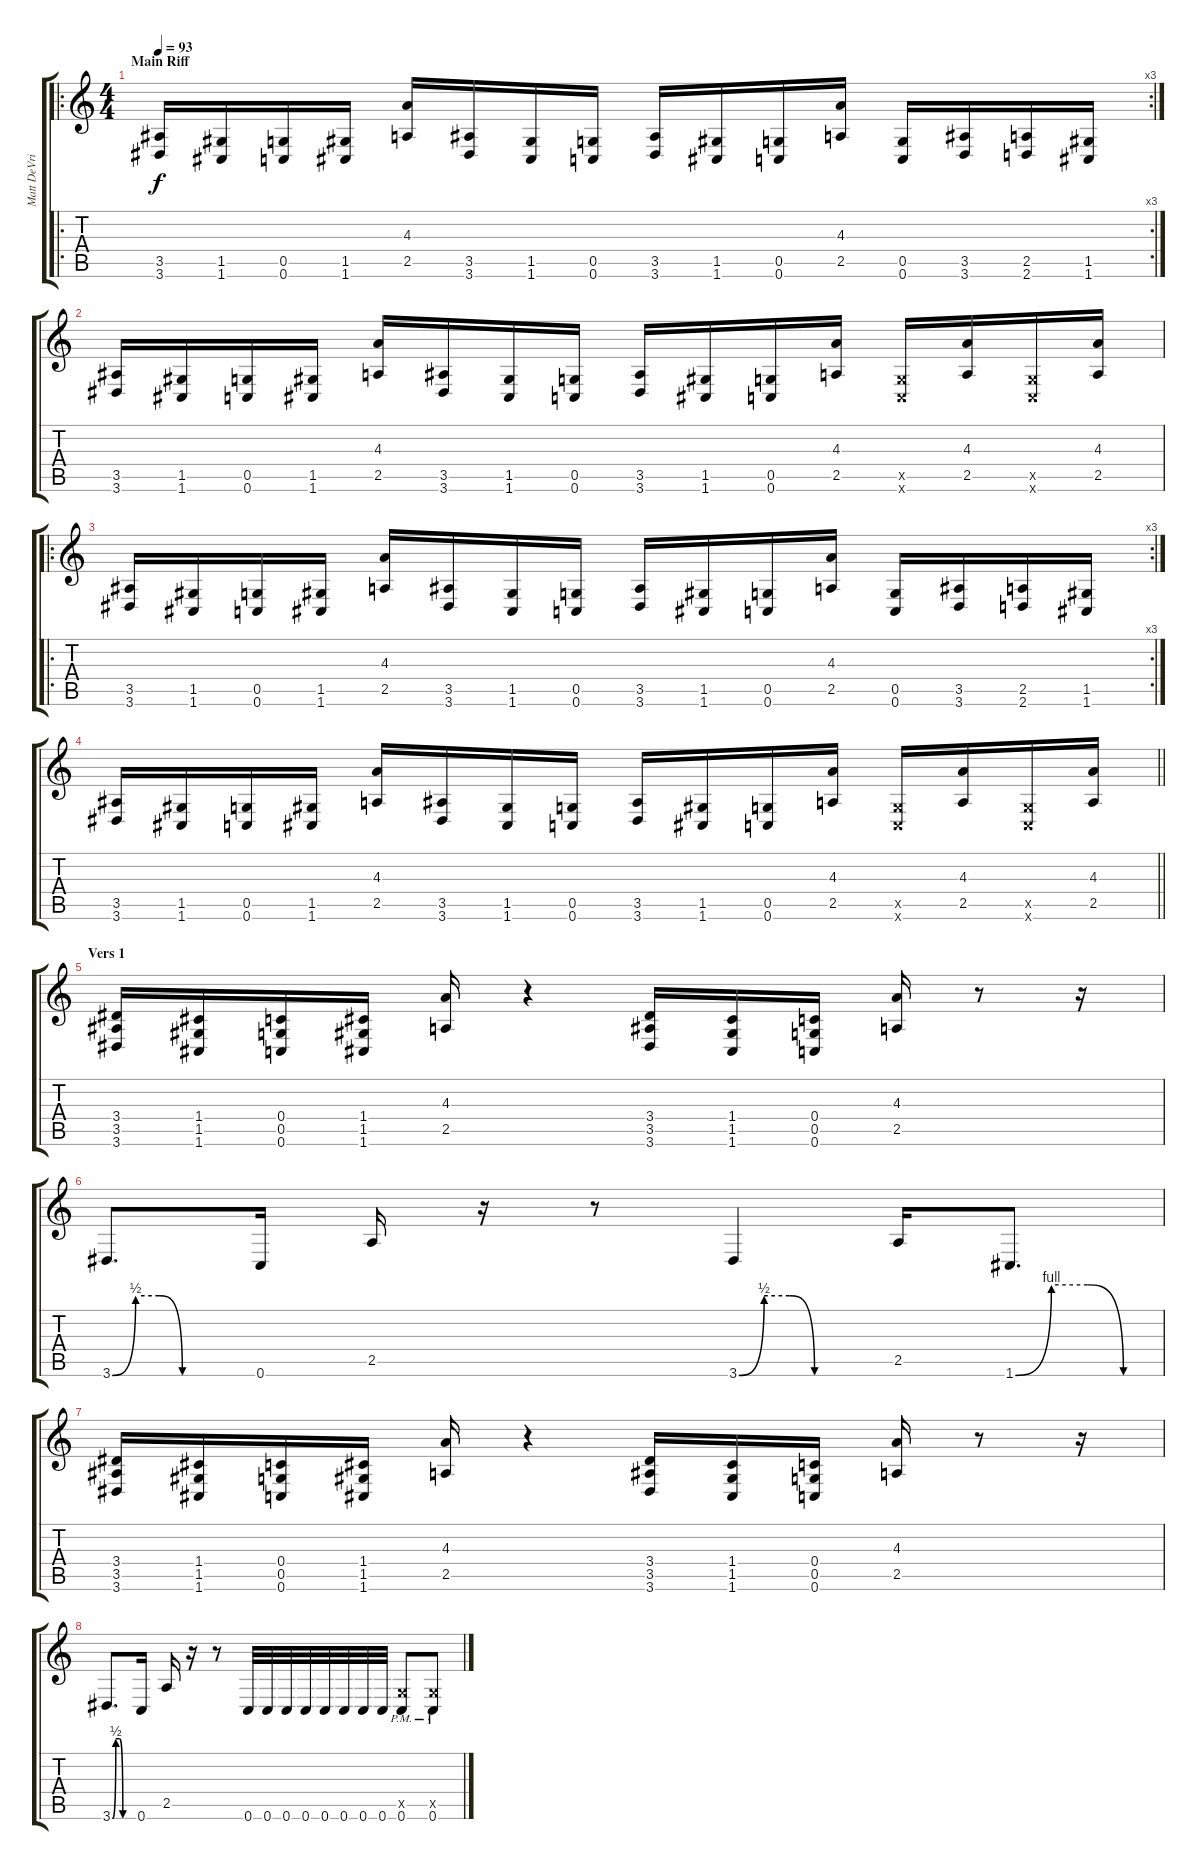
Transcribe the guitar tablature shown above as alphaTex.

\track ("Matt DeVries" "Matt DeVri") {instrument distortionguitar}
\staff {score tabs}
\tuning (D4 A3 F3 C3 G2 C2) {hide}
\ro
\rc 3
\ts (4 4)
\section ("" "Main Riff")
\tempo 93
\clef g2
\ks c
(3.5 3.6).16{dy f} (1.5 1.6).16 (0.5 0.6).16 (1.5 1.6).16 (4.3 2.5).16 (3.5 3.6).16 (1.5 1.6).16 (0.5 0.6).16 (3.5 3.6).16 (1.5 1.6).16 (0.5 0.6).16 (4.3 2.5).16 (0.5 0.6).16 (3.5 3.6).16 (2.5 2.6).16 (1.5 1.6).16 |
(3.5 3.6).16 (1.5 1.6).16 (0.5 0.6).16 (1.5 1.6).16 (4.3 2.5).16 (3.5 3.6).16 (1.5 1.6).16 (0.5 0.6).16 (3.5 3.6).16 (1.5 1.6).16 (0.5 0.6).16 (4.3 2.5).16 (0.5{x} 0.6{x}).16 (4.3 2.5).16 (0.5{x} 0.6{x}).16 (4.3 2.5).16 |
\ro
\rc 3
(3.5 3.6).16 (1.5 1.6).16 (0.5 0.6).16 (1.5 1.6).16 (4.3 2.5).16 (3.5 3.6).16 (1.5 1.6).16 (0.5 0.6).16 (3.5 3.6).16 (1.5 1.6).16 (0.5 0.6).16 (4.3 2.5).16 (0.5 0.6).16 (3.5 3.6).16 (2.5 2.6).16 (1.5 1.6).16 |
\barLineRight lightlight
(3.5 3.6).16 (1.5 1.6).16 (0.5 0.6).16 (1.5 1.6).16 (4.3 2.5).16 (3.5 3.6).16 (1.5 1.6).16 (0.5 0.6).16 (3.5 3.6).16 (1.5 1.6).16 (0.5 0.6).16 (4.3 2.5).16 (0.5{x} 0.6{x}).16 (4.3 2.5).16 (0.5{x} 0.6{x}).16 (4.3 2.5).16 |
\section ("" "Vers 1")
(3.4 3.5 3.6).16 (1.4 1.5 1.6).16 (0.4 0.5 0.6).16 (1.4 1.5 1.6).16 (4.3 2.5).16 r.4 (3.4 3.5 3.6).16 (1.4 1.5 1.6).16 (0.4 0.5 0.6).16 (4.3 2.5).16 r.8 r.16 |
3.6{be (custom 0 0 10 2 20 2 30 0 60 0)}.8{d} 0.6.16 2.5.16 r.16 r.8 3.6{be (custom 0 0 10 2 20 2 30 0 60 0)}.4 2.5.16 1.6{be (custom 0 0 15 4 30 4 45 0 60 0)}.8{d} |
(3.4 3.5 3.6).16 (1.4 1.5 1.6).16 (0.4 0.5 0.6).16 (1.4 1.5 1.6).16 (4.3 2.5).16 r.4 (3.4 3.5 3.6).16 (1.4 1.5 1.6).16 (0.4 0.5 0.6).16 (4.3 2.5).16 r.8 r.16 |
3.6{be (custom 0 0 10 2 20 2 30 0 60 0)}.8{d} 0.6.16 2.5.16 r.16 r.8 0.6.32 0.6.32 0.6.32 0.6.32 0.6.32 0.6.32 0.6.32 0.6.32 (0.5{x} 0.6{pm}).8 (0.5{x} 0.6{pm}).8
